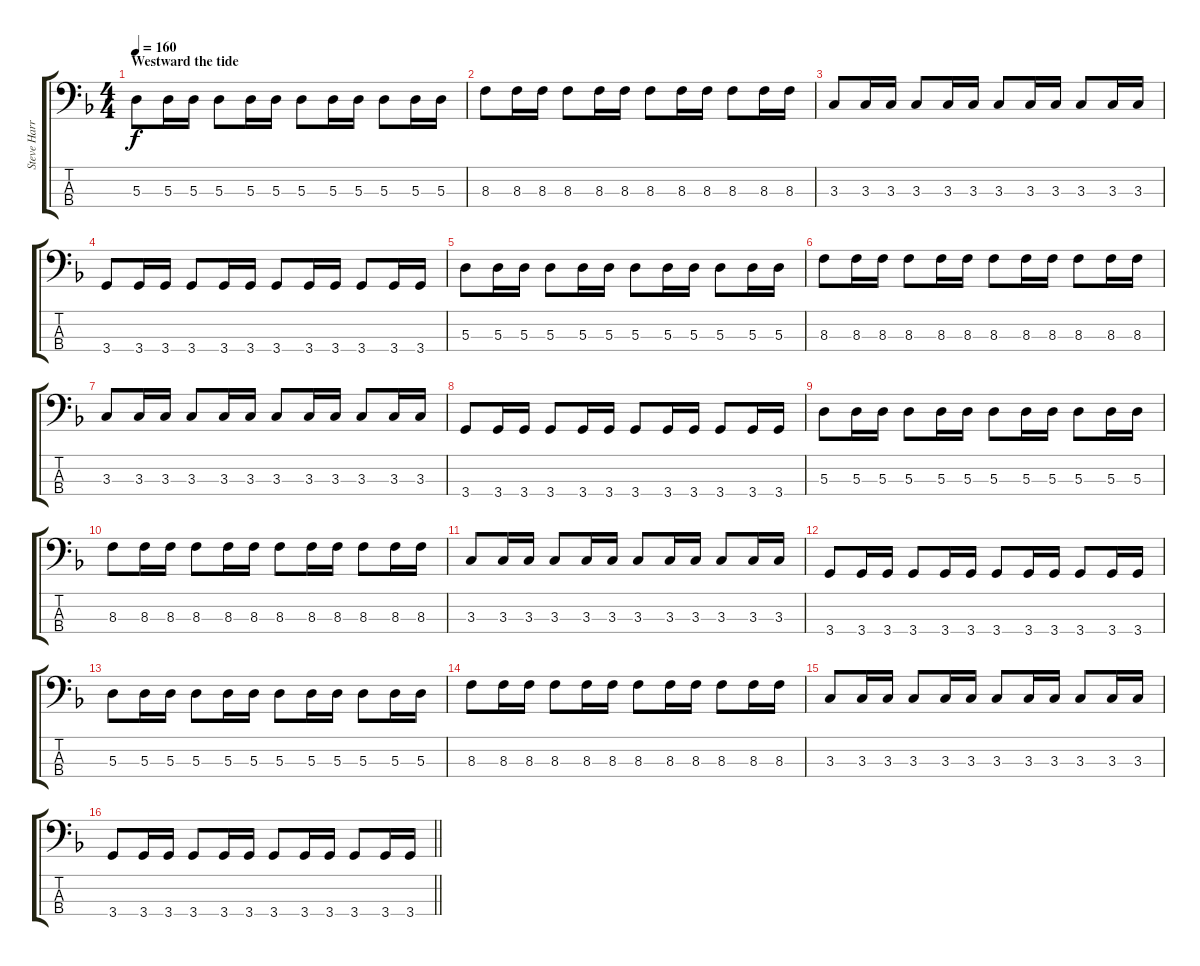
\track ("Steve Harris" "Steve Harr") {instrument electricbassfinger}
\staff {score tabs}
\tuning (G2 D2 A1 E1) {hide}
\ts (4 4)
\section ("" "Westward the tide")
\tempo 160
\clef f4
\ks f
5.3.8{dy f} 5.3.16 5.3.16 5.3.8 5.3.16 5.3.16 5.3.8 5.3.16 5.3.16 5.3.8 5.3.16 5.3.16 |
8.3.8 8.3.16 8.3.16 8.3.8 8.3.16 8.3.16 8.3.8 8.3.16 8.3.16 8.3.8 8.3.16 8.3.16 |
3.3.8 3.3.16 3.3.16 3.3.8 3.3.16 3.3.16 3.3.8 3.3.16 3.3.16 3.3.8 3.3.16 3.3.16 |
3.4.8 3.4.16 3.4.16 3.4.8 3.4.16 3.4.16 3.4.8 3.4.16 3.4.16 3.4.8 3.4.16 3.4.16 |
5.3.8 5.3.16 5.3.16 5.3.8 5.3.16 5.3.16 5.3.8 5.3.16 5.3.16 5.3.8 5.3.16 5.3.16 |
8.3.8 8.3.16 8.3.16 8.3.8 8.3.16 8.3.16 8.3.8 8.3.16 8.3.16 8.3.8 8.3.16 8.3.16 |
3.3.8 3.3.16 3.3.16 3.3.8 3.3.16 3.3.16 3.3.8 3.3.16 3.3.16 3.3.8 3.3.16 3.3.16 |
3.4.8 3.4.16 3.4.16 3.4.8 3.4.16 3.4.16 3.4.8 3.4.16 3.4.16 3.4.8 3.4.16 3.4.16 |
5.3.8 5.3.16 5.3.16 5.3.8 5.3.16 5.3.16 5.3.8 5.3.16 5.3.16 5.3.8 5.3.16 5.3.16 |
8.3.8 8.3.16 8.3.16 8.3.8 8.3.16 8.3.16 8.3.8 8.3.16 8.3.16 8.3.8 8.3.16 8.3.16 |
3.3.8 3.3.16 3.3.16 3.3.8 3.3.16 3.3.16 3.3.8 3.3.16 3.3.16 3.3.8 3.3.16 3.3.16 |
3.4.8 3.4.16 3.4.16 3.4.8 3.4.16 3.4.16 3.4.8 3.4.16 3.4.16 3.4.8 3.4.16 3.4.16 |
5.3.8 5.3.16 5.3.16 5.3.8 5.3.16 5.3.16 5.3.8 5.3.16 5.3.16 5.3.8 5.3.16 5.3.16 |
8.3.8 8.3.16 8.3.16 8.3.8 8.3.16 8.3.16 8.3.8 8.3.16 8.3.16 8.3.8 8.3.16 8.3.16 |
3.3.8 3.3.16 3.3.16 3.3.8 3.3.16 3.3.16 3.3.8 3.3.16 3.3.16 3.3.8 3.3.16 3.3.16 |
\barLineRight lightlight
3.4.8 3.4.16 3.4.16 3.4.8 3.4.16 3.4.16 3.4.8 3.4.16 3.4.16 3.4.8 3.4.16 3.4.16
